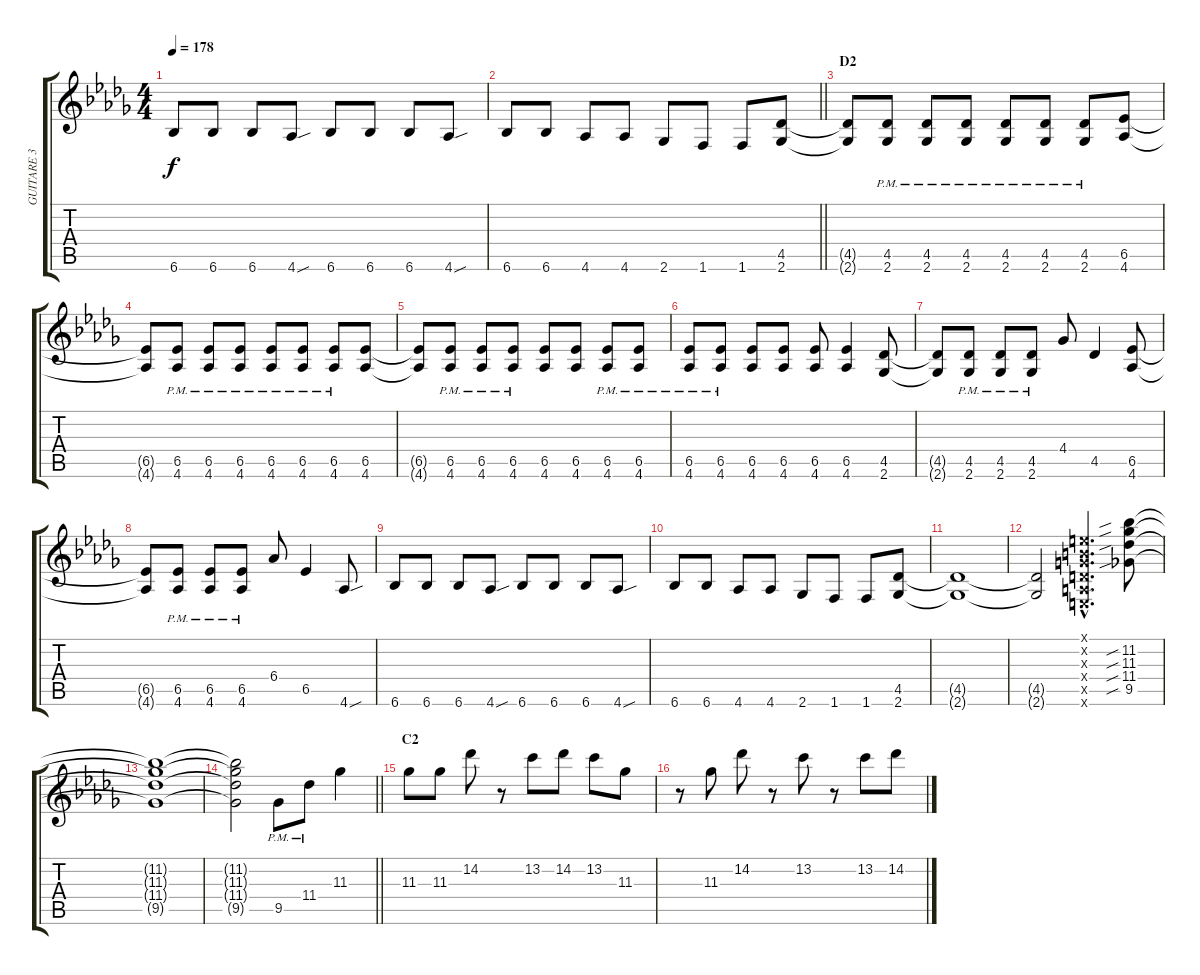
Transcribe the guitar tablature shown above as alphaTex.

\track ("GUITARE 3" "GUITARE 3") {instrument distortionguitar}
\staff {score tabs}
\tuning (E4 B3 G3 D3 A2 E2) {hide}
\ts (4 4)
\tempo 178
\clef g2
\ks db
6.6.8{dy f} 6.6.8 6.6.8 4.6{sou}.8 6.6.8 6.6.8 6.6.8 4.6{sou}.8 |
\barLineRight lightlight
6.6.8 6.6.8 4.6.8 4.6.8 2.6.8 1.6.8 1.6.8 (4.5 2.6).8 |
\section ("" "D2")
(4.5{t} 2.6{t}).8 (4.5{pm} 2.6{pm}).8 (4.5{pm} 2.6{pm}).8 (4.5{pm} 2.6{pm}).8 (4.5{pm} 2.6{pm}).8 (4.5{pm} 2.6{pm}).8 (4.5{pm} 2.6{pm}).8 (6.5 4.6).8 |
(6.5{t} 4.6{t}).8 (6.5{pm} 4.6{pm}).8 (6.5{pm} 4.6{pm}).8 (6.5{pm} 4.6{pm}).8 (6.5{pm} 4.6{pm}).8 (6.5{pm} 4.6{pm}).8 (6.5{pm} 4.6{pm}).8 (6.5 4.6).8 |
(6.5{t} 4.6{t}).8 (6.5{pm} 4.6{pm}).8 (6.5{pm} 4.6{pm}).8 (6.5{pm} 4.6{pm}).8 (6.5 4.6).8 (6.5 4.6).8 (6.5{pm} 4.6{pm}).8 (6.5{pm} 4.6{pm}).8 |
(6.5{pm} 4.6{pm}).8 (6.5{pm} 4.6{pm}).8 (6.5 4.6).8 (6.5 4.6).8 (6.5 4.6).8 (6.5 4.6).4 (4.5 2.6).8 |
(4.5{t} 2.6{t}).8 (4.5{pm} 2.6{pm}).8 (4.5{pm} 2.6{pm}).8 (4.5{pm} 2.6{pm}).8 4.4.8 4.5.4 (6.5 4.6).8 |
(6.5{t} 4.6{t}).8 (6.5{pm} 4.6{pm}).8 (6.5{pm} 4.6{pm}).8 (6.5{pm} 4.6{pm}).8 6.4.8 6.5.4 4.6{sou}.8 |
6.6.8 6.6.8 6.6.8 4.6{sou}.8 6.6.8 6.6.8 6.6.8 4.6{sou}.8 |
6.6.8 6.6.8 4.6.8 4.6.8 2.6.8 1.6.8 1.6.8 (4.5 2.6).8 |
(4.5{t} 2.6{t}).1 |
(4.5{t} 2.6{t}).2 (0.1{hac x} 0.2{hac x} 0.3{hac x} 0.4{hac x} 0.5{hac x} 0.6{hac x}).4{d} (11.2{sib} 11.3{sib} 11.4{sib} 9.5{sib}).8 |
(11.2{t} 11.3{t} 11.4{t} 9.5{t}).1 |
\barLineRight lightlight
(11.2{t} 11.3{t} 11.4{t} 9.5{t}).2 9.5{pm}.8 11.4{pm}.8 11.3.4 |
\section ("" "C2")
11.3.8{volume 8} 11.3.8 14.2.8 r.8 13.2.8 14.2.8 13.2.8 11.3.8 |
r.8 11.3.8 14.2.8 r.8 13.2.8 r.8 13.2.8 14.2.8
